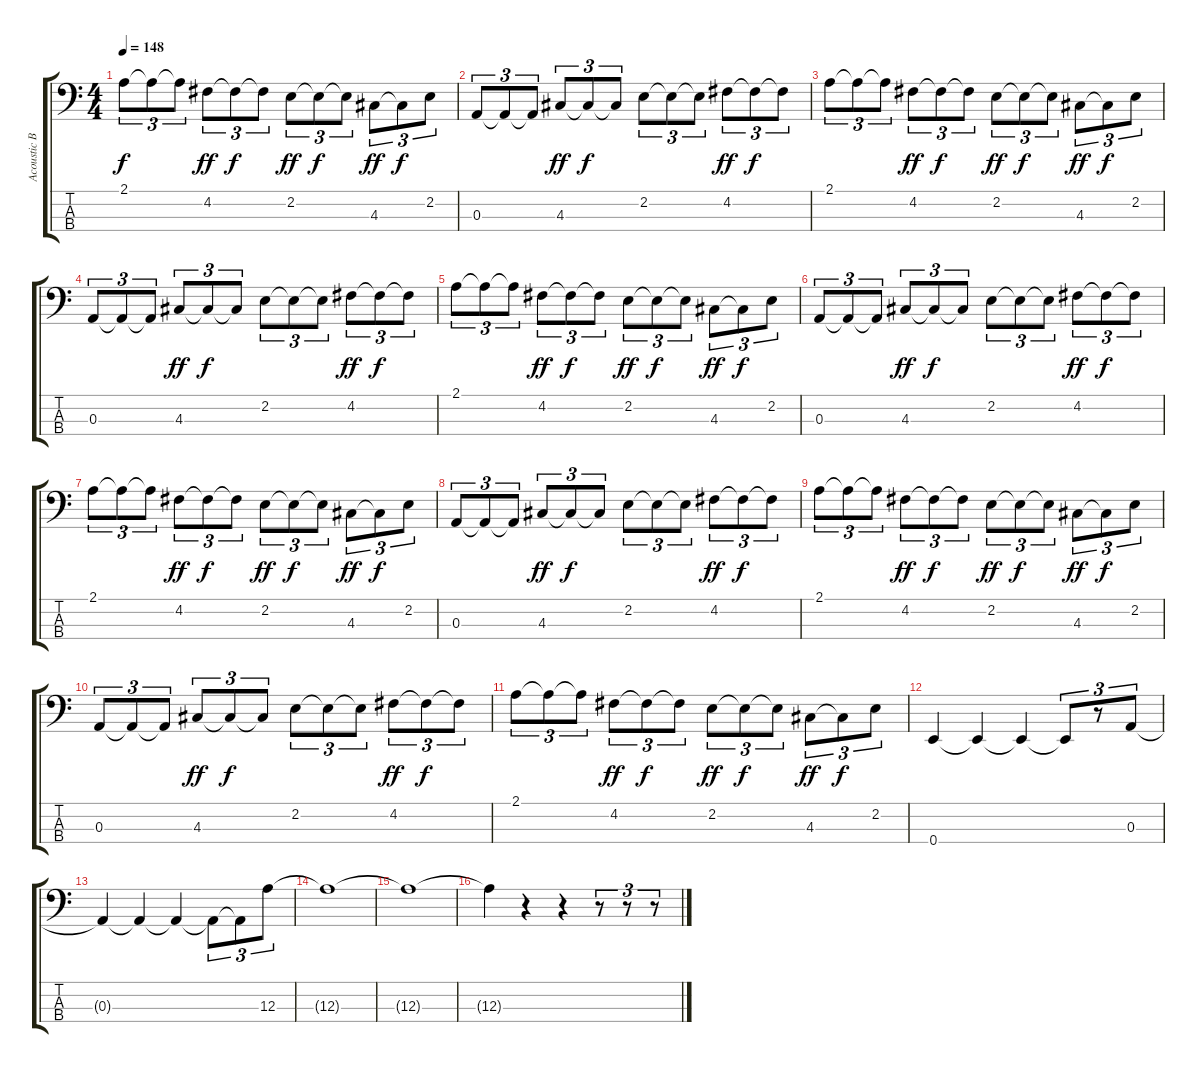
\track ("Acoustic Bass" "Acoustic B") {instrument acousticbass}
\staff {score tabs}
\tuning (G2 D2 A1 E1) {hide}
\ts (4 4)
\tempo 148
\clef f4
\ks c
2.1.8{tu (3 2) dy f} 2.1{t}.8{tu (3 2)} 2.1{t}.8{tu (3 2)} 4.2.8{tu (3 2) dy ff} 4.2{t}.8{tu (3 2) dy f} 4.2{t}.8{tu (3 2)} 2.2.8{tu (3 2) dy ff} 2.2{t}.8{tu (3 2) dy f} 2.2{t}.8{tu (3 2)} 4.3.8{tu (3 2) dy ff} 4.3{t}.8{tu (3 2) dy f} 2.2.8{tu (3 2)} |
0.3.8{tu (3 2)} 0.3{t}.8{tu (3 2)} 0.3{t}.8{tu (3 2)} 4.3.8{tu (3 2) dy ff} 4.3{t}.8{tu (3 2) dy f} 4.3{t}.8{tu (3 2)} 2.2.8{tu (3 2)} 2.2{t}.8{tu (3 2)} 2.2{t}.8{tu (3 2)} 4.2.8{tu (3 2) dy ff} 4.2{t}.8{tu (3 2) dy f} 4.2{t}.8{tu (3 2)} |
2.1.8{tu (3 2)} 2.1{t}.8{tu (3 2)} 2.1{t}.8{tu (3 2)} 4.2.8{tu (3 2) dy ff} 4.2{t}.8{tu (3 2) dy f} 4.2{t}.8{tu (3 2)} 2.2.8{tu (3 2) dy ff} 2.2{t}.8{tu (3 2) dy f} 2.2{t}.8{tu (3 2)} 4.3.8{tu (3 2) dy ff} 4.3{t}.8{tu (3 2) dy f} 2.2.8{tu (3 2)} |
0.3.8{tu (3 2)} 0.3{t}.8{tu (3 2)} 0.3{t}.8{tu (3 2)} 4.3.8{tu (3 2) dy ff} 4.3{t}.8{tu (3 2) dy f} 4.3{t}.8{tu (3 2)} 2.2.8{tu (3 2)} 2.2{t}.8{tu (3 2)} 2.2{t}.8{tu (3 2)} 4.2.8{tu (3 2) dy ff} 4.2{t}.8{tu (3 2) dy f} 4.2{t}.8{tu (3 2)} |
2.1.8{tu (3 2)} 2.1{t}.8{tu (3 2)} 2.1{t}.8{tu (3 2)} 4.2.8{tu (3 2) dy ff} 4.2{t}.8{tu (3 2) dy f} 4.2{t}.8{tu (3 2)} 2.2.8{tu (3 2) dy ff} 2.2{t}.8{tu (3 2) dy f} 2.2{t}.8{tu (3 2)} 4.3.8{tu (3 2) dy ff} 4.3{t}.8{tu (3 2) dy f} 2.2.8{tu (3 2)} |
0.3.8{tu (3 2)} 0.3{t}.8{tu (3 2)} 0.3{t}.8{tu (3 2)} 4.3.8{tu (3 2) dy ff} 4.3{t}.8{tu (3 2) dy f} 4.3{t}.8{tu (3 2)} 2.2.8{tu (3 2)} 2.2{t}.8{tu (3 2)} 2.2{t}.8{tu (3 2)} 4.2.8{tu (3 2) dy ff} 4.2{t}.8{tu (3 2) dy f} 4.2{t}.8{tu (3 2)} |
2.1.8{tu (3 2)} 2.1{t}.8{tu (3 2)} 2.1{t}.8{tu (3 2)} 4.2.8{tu (3 2) dy ff} 4.2{t}.8{tu (3 2) dy f} 4.2{t}.8{tu (3 2)} 2.2.8{tu (3 2) dy ff} 2.2{t}.8{tu (3 2) dy f} 2.2{t}.8{tu (3 2)} 4.3.8{tu (3 2) dy ff} 4.3{t}.8{tu (3 2) dy f} 2.2.8{tu (3 2)} |
0.3.8{tu (3 2)} 0.3{t}.8{tu (3 2)} 0.3{t}.8{tu (3 2)} 4.3.8{tu (3 2) dy ff} 4.3{t}.8{tu (3 2) dy f} 4.3{t}.8{tu (3 2)} 2.2.8{tu (3 2)} 2.2{t}.8{tu (3 2)} 2.2{t}.8{tu (3 2)} 4.2.8{tu (3 2) dy ff} 4.2{t}.8{tu (3 2) dy f} 4.2{t}.8{tu (3 2)} |
2.1.8{tu (3 2)} 2.1{t}.8{tu (3 2)} 2.1{t}.8{tu (3 2)} 4.2.8{tu (3 2) dy ff} 4.2{t}.8{tu (3 2) dy f} 4.2{t}.8{tu (3 2)} 2.2.8{tu (3 2) dy ff} 2.2{t}.8{tu (3 2) dy f} 2.2{t}.8{tu (3 2)} 4.3.8{tu (3 2) dy ff} 4.3{t}.8{tu (3 2) dy f} 2.2.8{tu (3 2)} |
0.3.8{tu (3 2)} 0.3{t}.8{tu (3 2)} 0.3{t}.8{tu (3 2)} 4.3.8{tu (3 2) dy ff} 4.3{t}.8{tu (3 2) dy f} 4.3{t}.8{tu (3 2)} 2.2.8{tu (3 2)} 2.2{t}.8{tu (3 2)} 2.2{t}.8{tu (3 2)} 4.2.8{tu (3 2) dy ff} 4.2{t}.8{tu (3 2) dy f} 4.2{t}.8{tu (3 2)} |
2.1.8{tu (3 2)} 2.1{t}.8{tu (3 2)} 2.1{t}.8{tu (3 2)} 4.2.8{tu (3 2) dy ff} 4.2{t}.8{tu (3 2) dy f} 4.2{t}.8{tu (3 2)} 2.2.8{tu (3 2) dy ff} 2.2{t}.8{tu (3 2) dy f} 2.2{t}.8{tu (3 2)} 4.3.8{tu (3 2) dy ff} 4.3{t}.8{tu (3 2) dy f} 2.2.8{tu (3 2)} |
0.4.4 0.4{t}.4 0.4{t}.4 0.4{t}.8{tu (3 2)} r.8{tu (3 2)} 0.3.8{tu (3 2)} |
0.3{t}.4 0.3{t}.4 0.3{t}.4 0.3{t}.8{tu (3 2)} 0.3{t}.8{tu (3 2)} 12.3.8{tu (3 2)} |
12.3{t}.1 |
12.3{t}.1 |
12.3{t}.4 r.4 r.4 r.8{tu (3 2)} r.8{tu (3 2)} r.8{tu (3 2)}
